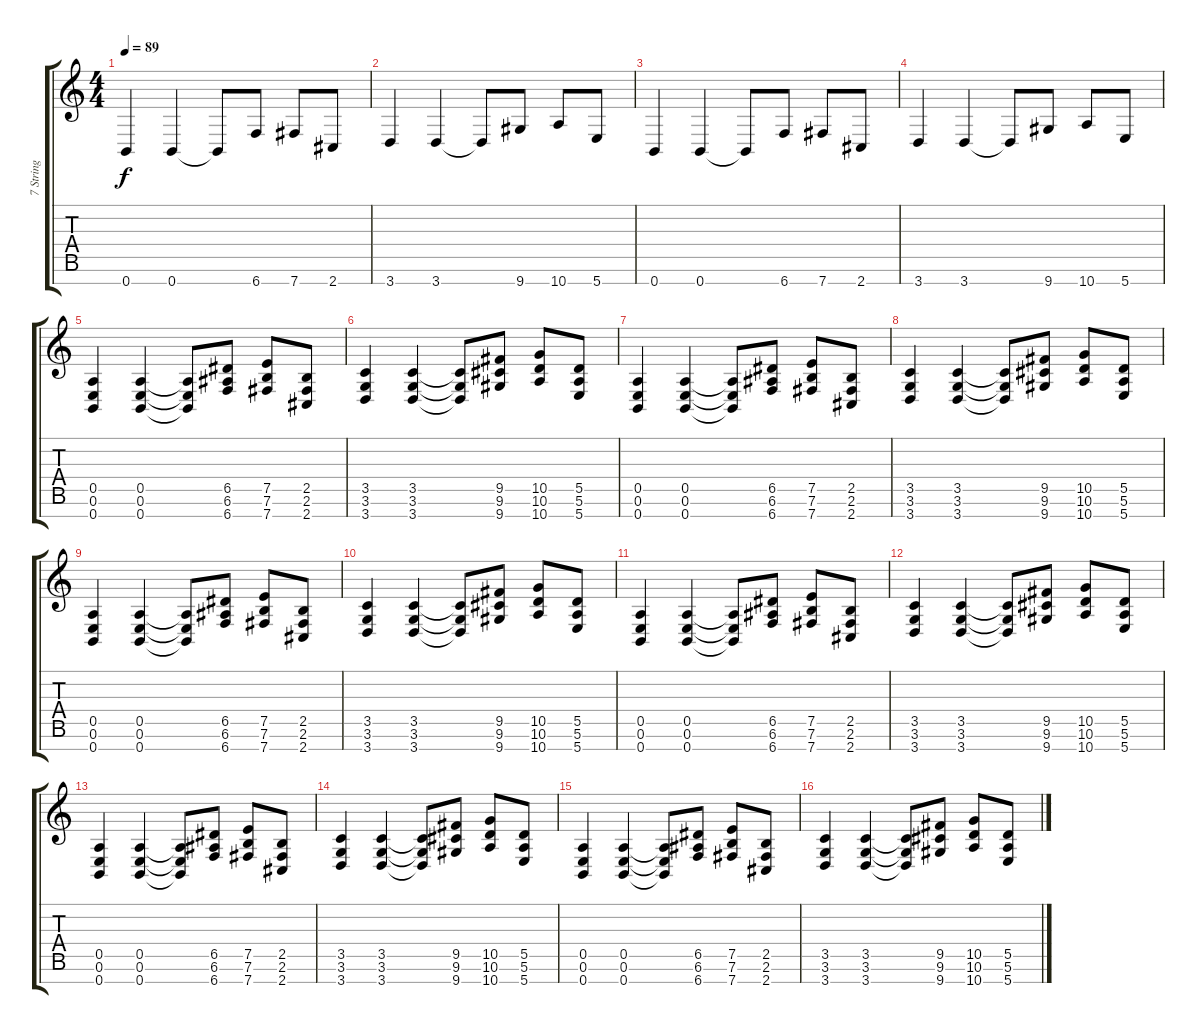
\track ("7 String" "7 String") {instrument distortionguitar}
\staff {score tabs}
\tuning (E4 B3 G3 D3 A2 E2 B1) {hide}
\ts (4 4)
\tempo 89
\clef g2
\ks c
0.7.4{dy f} 0.7.4 0.7{t}.8 6.7.8 7.7.8 2.7.8 |
3.7.4 3.7.4 3.7{t}.8 9.7.8 10.7.8 5.7.8 |
0.7.4 0.7.4 0.7{t}.8 6.7.8 7.7.8 2.7.8 |
3.7.4 3.7.4 3.7{t}.8 9.7.8 10.7.8 5.7.8 |
(0.5 0.6 0.7).4 (0.5 0.6 0.7).4 (0.5{t} 0.6{t} 0.7{t}).8 (6.5 6.6 6.7).8 (7.5 7.6 7.7).8 (2.5 2.6 2.7).8 |
(3.5 3.6 3.7).4 (3.5 3.6 3.7).4 (3.5{t} 3.6{t} 3.7{t}).8 (9.5 9.6 9.7).8 (10.5 10.6 10.7).8 (5.5 5.6 5.7).8 |
(0.5 0.6 0.7).4 (0.5 0.6 0.7).4 (0.5{t} 0.6{t} 0.7{t}).8 (6.5 6.6 6.7).8 (7.5 7.6 7.7).8 (2.5 2.6 2.7).8 |
(3.5 3.6 3.7).4 (3.5 3.6 3.7).4 (3.5{t} 3.6{t} 3.7{t}).8 (9.5 9.6 9.7).8 (10.5 10.6 10.7).8 (5.5 5.6 5.7).8 |
(0.5 0.6 0.7).4 (0.5 0.6 0.7).4 (0.5{t} 0.6{t} 0.7{t}).8 (6.5 6.6 6.7).8 (7.5 7.6 7.7).8 (2.5 2.6 2.7).8 |
(3.5 3.6 3.7).4 (3.5 3.6 3.7).4 (3.5{t} 3.6{t} 3.7{t}).8 (9.5 9.6 9.7).8 (10.5 10.6 10.7).8 (5.5 5.6 5.7).8 |
(0.5 0.6 0.7).4 (0.5 0.6 0.7).4 (0.5{t} 0.6{t} 0.7{t}).8 (6.5 6.6 6.7).8 (7.5 7.6 7.7).8 (2.5 2.6 2.7).8 |
(3.5 3.6 3.7).4 (3.5 3.6 3.7).4 (3.5{t} 3.6{t} 3.7{t}).8 (9.5 9.6 9.7).8 (10.5 10.6 10.7).8 (5.5 5.6 5.7).8 |
(0.5 0.6 0.7).4 (0.5 0.6 0.7).4 (0.5{t} 0.6{t} 0.7{t}).8 (6.5 6.6 6.7).8 (7.5 7.6 7.7).8 (2.5 2.6 2.7).8 |
(3.5 3.6 3.7).4 (3.5 3.6 3.7).4 (3.5{t} 3.6{t} 3.7{t}).8 (9.5 9.6 9.7).8 (10.5 10.6 10.7).8 (5.5 5.6 5.7).8 |
(0.5 0.6 0.7).4 (0.5 0.6 0.7).4 (0.5{t} 0.6{t} 0.7{t}).8 (6.5 6.6 6.7).8 (7.5 7.6 7.7).8 (2.5 2.6 2.7).8 |
(3.5 3.6 3.7).4 (3.5 3.6 3.7).4 (3.5{t} 3.6{t} 3.7{t}).8 (9.5 9.6 9.7).8 (10.5 10.6 10.7).8 (5.5 5.6 5.7).8
